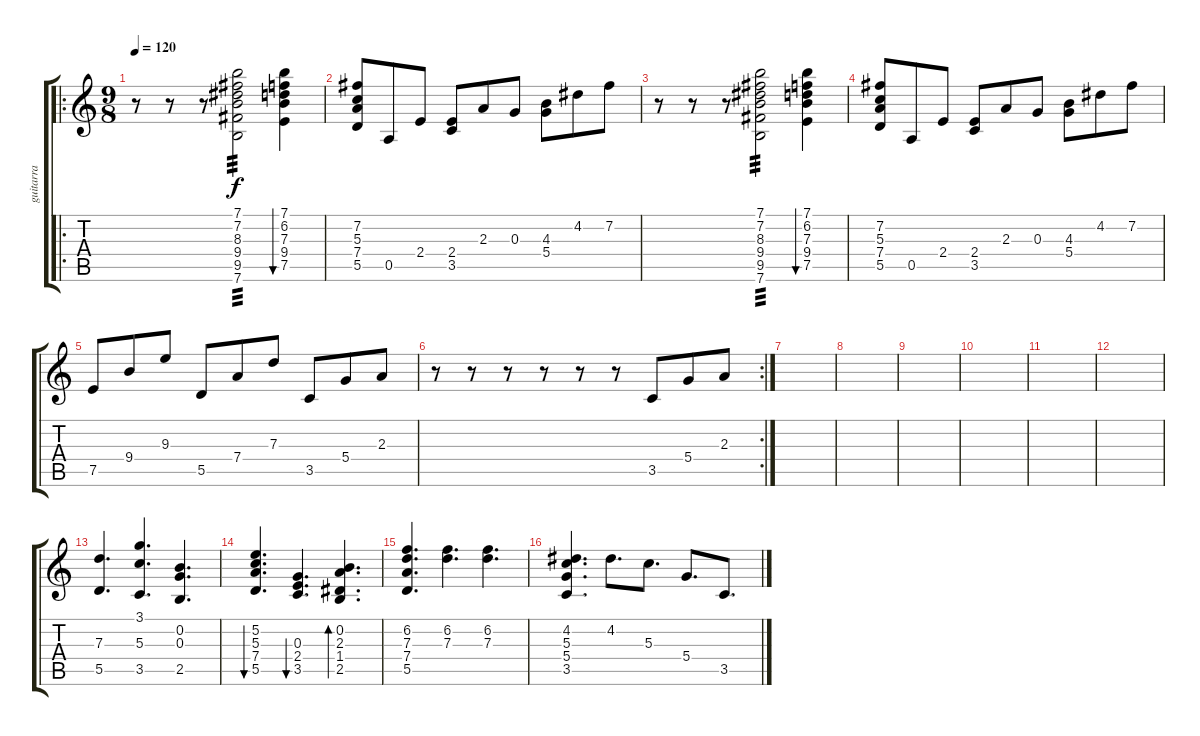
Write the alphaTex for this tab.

\track ("guitarra" "guitarra") {instrument electricguitarjazz}
\staff {score tabs}
\tuning (E4 B3 G3 D3 A2 E2) {hide}
\ro
\ts (9 8)
\tempo 120
\clef g2
\ks c
r.8{dy f} r.8 r.8 (7.1 7.2 8.3 9.4 9.5 7.6).2{tp 3} (7.1 6.2 7.3 9.4 7.5).4{bu 60} |
(7.2 5.3 7.4 5.5).8 0.5.8 2.4.8 (2.4 3.5).8 2.3.8 0.3.8 (4.3 5.4).8 4.2.8 7.2.8 |
r.8 r.8 r.8 (7.1 7.2 8.3 9.4 9.5 7.6).2{tp 3} (7.1 6.2 7.3 9.4 7.5).4{bu 60} |
(7.2 5.3 7.4 5.5).8 0.5.8 2.4.8 (2.4 3.5).8 2.3.8 0.3.8 (4.3 5.4).8 4.2.8 7.2.8 |
7.5.8 9.4.8 9.3.8 5.5.8 7.4.8 7.3.8 3.5.8 5.4.8 2.3.8 |
\rc 2
r.8 r.8 r.8 r.8 r.8 r.8 3.5.8 5.4.8 2.3.8 |
|
|
|
|
|
|
(7.3 5.5).4{d} (3.1 5.3 3.5).4{d} (0.2 0.3 2.5).4{d} |
(5.2 5.3 7.4 5.5).4{d bu 60} (0.3 2.4 3.5).4{d bu 60} (0.2 2.3 1.4 2.5).4{d bd 60} |
(6.2 7.3 7.4 5.5).4{d} (6.2 7.3).4{d} (6.2 7.3).4{d} |
(4.2 5.3 5.4 3.5).4{d} 4.2.8{d} 5.3.8{d} 5.4.8{d} 3.5.8{d}
